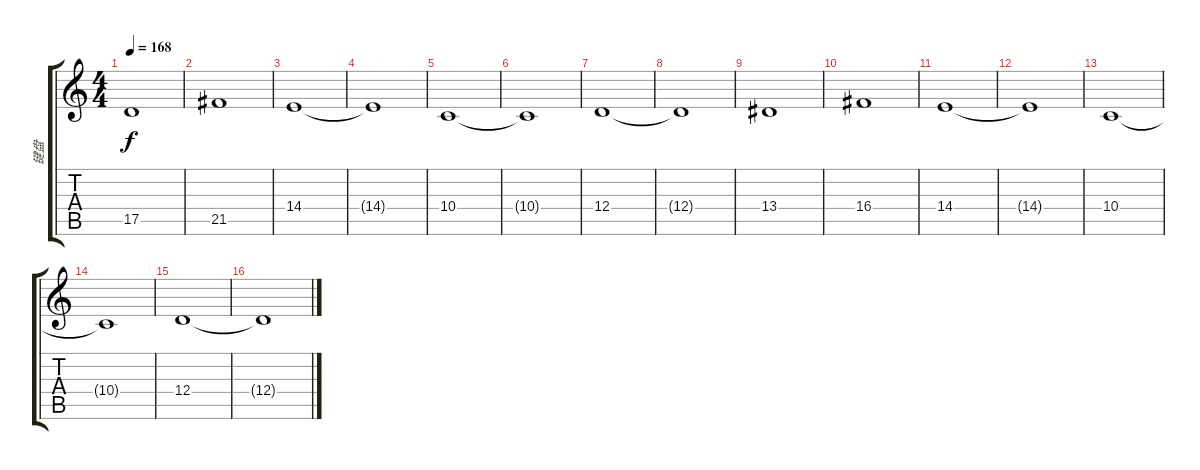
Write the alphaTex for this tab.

\track ("键盘" "键盘") {instrument synthstrings1}
\staff {score tabs}
\tuning (E4 B3 G3 D3 A2 E2) {hide}
\ts (4 4)
\tempo 168
\clef g2
\ks c
17.5.1{dy f} |
21.5.1 |
14.4.1 |
14.4{t}.1 |
10.4.1 |
10.4{t}.1 |
12.4.1 |
12.4{t}.1 |
13.4.1 |
16.4.1 |
14.4.1 |
14.4{t}.1 |
10.4.1 |
10.4{t}.1 |
12.4.1 |
12.4{t}.1
